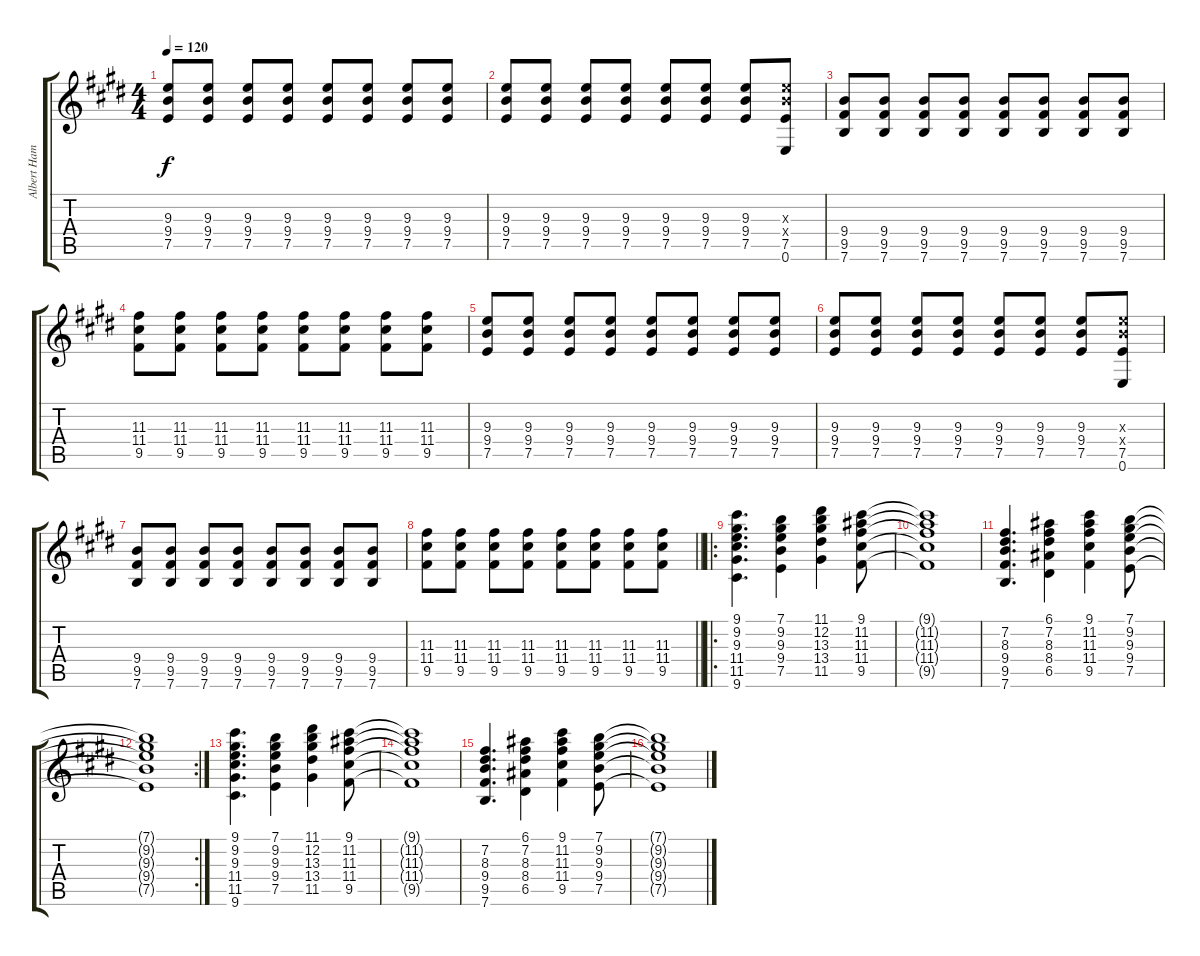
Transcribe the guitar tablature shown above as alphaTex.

\track ("Albert Hammond, Jr." "Albert Ham") {instrument electricguitarclean}
\staff {score tabs}
\tuning (E4 B3 G3 D3 A2 E2) {hide}
\ts (4 4)
\tempo 120
\clef g2
\ks e
(9.3 9.4 7.5).8{dy f} (9.3 9.4 7.5).8 (9.3 9.4 7.5).8 (9.3 9.4 7.5).8 (9.3 9.4 7.5).8 (9.3 9.4 7.5).8 (9.3 9.4 7.5).8 (9.3 9.4 7.5).8 |
(9.3 9.4 7.5).8 (9.3 9.4 7.5).8 (9.3 9.4 7.5).8 (9.3 9.4 7.5).8 (9.3 9.4 7.5).8 (9.3 9.4 7.5).8 (9.3 9.4 7.5).8 (9.3{x} 9.4{x} 7.5 0.6).8 |
(9.4 9.5 7.6).8 (9.4 9.5 7.6).8 (9.4 9.5 7.6).8 (9.4 9.5 7.6).8 (9.4 9.5 7.6).8 (9.4 9.5 7.6).8 (9.4 9.5 7.6).8 (9.4 9.5 7.6).8 |
(11.3 11.4 9.5).8 (11.3 11.4 9.5).8 (11.3 11.4 9.5).8 (11.3 11.4 9.5).8 (11.3 11.4 9.5).8 (11.3 11.4 9.5).8 (11.3 11.4 9.5).8 (11.3 11.4 9.5).8 |
(9.3 9.4 7.5).8 (9.3 9.4 7.5).8 (9.3 9.4 7.5).8 (9.3 9.4 7.5).8 (9.3 9.4 7.5).8 (9.3 9.4 7.5).8 (9.3 9.4 7.5).8 (9.3 9.4 7.5).8 |
(9.3 9.4 7.5).8 (9.3 9.4 7.5).8 (9.3 9.4 7.5).8 (9.3 9.4 7.5).8 (9.3 9.4 7.5).8 (9.3 9.4 7.5).8 (9.3 9.4 7.5).8 (9.3{x} 9.4{x} 7.5 0.6).8 |
(9.4 9.5 7.6).8 (9.4 9.5 7.6).8 (9.4 9.5 7.6).8 (9.4 9.5 7.6).8 (9.4 9.5 7.6).8 (9.4 9.5 7.6).8 (9.4 9.5 7.6).8 (9.4 9.5 7.6).8 |
\barLineRight lightlight
(11.3 11.4 9.5).8 (11.3 11.4 9.5).8 (11.3 11.4 9.5).8 (11.3 11.4 9.5).8 (11.3 11.4 9.5).8 (11.3 11.4 9.5).8 (11.3 11.4 9.5).8 (11.3 11.4 9.5).8 |
\ro
(9.1 9.2 9.3 11.4 11.5 9.6).4{d} (7.1 9.2 9.3 9.4 7.5).4 (11.1 12.2 13.3 13.4 11.5).4 (9.1 11.2 11.3 11.4 9.5).8 |
(9.1{t} 11.2{t} 11.3{t} 11.4{t} 9.5{t}).1 |
(7.2 8.3 9.4 9.5 7.6).4{d} (6.1 7.2 8.3 8.4 6.5).4 (9.1 11.2 11.3 11.4 9.5).4 (7.1 9.2 9.3 9.4 7.5).8 |
\rc 2
(7.1{t} 9.2{t} 9.3{t} 9.4{t} 7.5{t}).1 |
(9.1 9.2 9.3 11.4 11.5 9.6).4{d} (7.1 9.2 9.3 9.4 7.5).4 (11.1 12.2 13.3 13.4 11.5).4 (9.1 11.2 11.3 11.4 9.5).8 |
(9.1{t} 11.2{t} 11.3{t} 11.4{t} 9.5{t}).1 |
(7.2 8.3 9.4 9.5 7.6).4{d} (6.1 7.2 8.3 8.4 6.5).4 (9.1 11.2 11.3 11.4 9.5).4 (7.1 9.2 9.3 9.4 7.5).8 |
(7.1{t} 9.2{t} 9.3{t} 9.4{t} 7.5{t}).1
